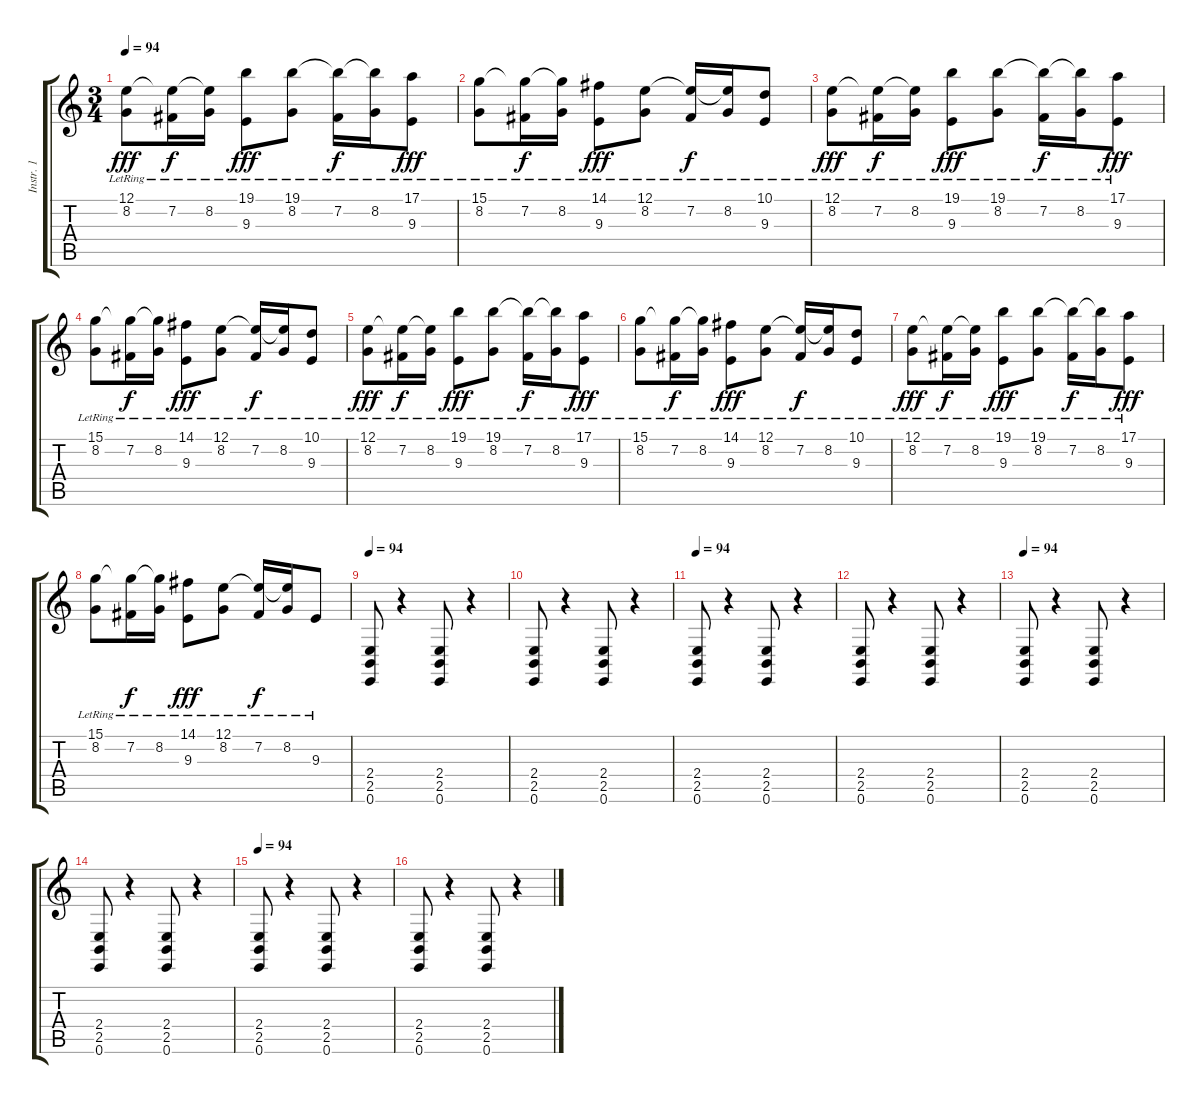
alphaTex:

\track ("Instr. 1" "Instr. 1") {instrument flute}
\staff {score tabs}
\tuning (E4 B3 G3 D3 A2 E2) {hide}
\ts (3 4)
\tempo 94
\clef g2
\ks c
(12.1 8.2{lr}).8{dy fff instrument acousticgrandpiano} (12.1{t} 7.2{lr}).16{dy f} (12.1{t} 8.2{lr}).16 (19.1 9.3{lr}).8{dy fff} (19.1 8.2{lr}).8 (19.1{t} 7.2{lr}).16{dy f} (19.1{t} 8.2{lr}).16 (17.1 9.3{lr}).8{dy fff} |
(15.1 8.2{lr}).8{instrument acousticgrandpiano} (15.1{t} 7.2{lr}).16{dy f} (15.1{t} 8.2{lr}).16 (14.1 9.3{lr}).8{dy fff} (12.1 8.2{lr}).8 (12.1{t} 7.2{lr}).16{dy f} (12.1{t} 8.2{lr}).16 (10.1 9.3{lr}).8 |
(12.1 8.2{lr}).8{dy fff instrument acousticgrandpiano} (12.1{t} 7.2{lr}).16{dy f} (12.1{t} 8.2{lr}).16 (19.1 9.3{lr}).8{dy fff} (19.1 8.2{lr}).8 (19.1{t} 7.2{lr}).16{dy f} (19.1{t} 8.2{lr}).16 (17.1 9.3{lr}).8{dy fff} |
(15.1 8.2{lr}).8{instrument acousticgrandpiano} (15.1{t} 7.2{lr}).16{dy f} (15.1{t} 8.2{lr}).16 (14.1 9.3{lr}).8{dy fff} (12.1 8.2{lr}).8 (12.1{t} 7.2{lr}).16{dy f} (12.1{t} 8.2{lr}).16 (10.1 9.3{lr}).8 |
(12.1 8.2{lr}).8{dy fff instrument acousticgrandpiano} (12.1{t} 7.2{lr}).16{dy f} (12.1{t} 8.2{lr}).16 (19.1 9.3{lr}).8{dy fff} (19.1 8.2{lr}).8 (19.1{t} 7.2{lr}).16{dy f} (19.1{t} 8.2{lr}).16 (17.1 9.3{lr}).8{dy fff} |
(15.1 8.2{lr}).8{instrument acousticgrandpiano} (15.1{t} 7.2{lr}).16{dy f} (15.1{t} 8.2{lr}).16 (14.1 9.3{lr}).8{dy fff} (12.1 8.2{lr}).8 (12.1{t} 7.2{lr}).16{dy f} (12.1{t} 8.2{lr}).16 (10.1 9.3{lr}).8 |
(12.1 8.2{lr}).8{dy fff instrument acousticgrandpiano} (12.1{t} 7.2{lr}).16{dy f} (12.1{t} 8.2{lr}).16 (19.1 9.3{lr}).8{dy fff} (19.1 8.2{lr}).8 (19.1{t} 7.2{lr}).16{dy f} (19.1{t} 8.2{lr}).16 (17.1 9.3{lr}).8{dy fff} |
(15.1 8.2{lr}).8{instrument acousticgrandpiano} (15.1{t} 7.2{lr}).16{dy f} (15.1{t} 8.2{lr}).16 (14.1 9.3{lr}).8{dy fff} (12.1 8.2{lr}).8 (12.1{t} 7.2{lr}).16{dy f} (12.1{t} 8.2{lr}).16 9.3{lr}.8 |
\tempo 94
(2.4 2.5 0.6).8{volume 16 instrument choiraahs} r.4 (2.4 2.5 0.6).8 r.4 |
(2.4 2.5 0.6).8{volume 16 instrument choiraahs} r.4 (2.4 2.5 0.6).8 r.4 |
\tempo 94
(2.4 2.5 0.6).8{volume 16 instrument choiraahs} r.4 (2.4 2.5 0.6).8 r.4 |
(2.4 2.5 0.6).8{volume 16 instrument choiraahs} r.4 (2.4 2.5 0.6).8 r.4 |
\tempo 94
(2.4 2.5 0.6).8{volume 16 instrument choiraahs} r.4 (2.4 2.5 0.6).8 r.4 |
(2.4 2.5 0.6).8{volume 16 instrument choiraahs} r.4 (2.4 2.5 0.6).8 r.4 |
\tempo 94
(2.4 2.5 0.6).8{volume 16 instrument choiraahs} r.4 (2.4 2.5 0.6).8 r.4 |
(2.4 2.5 0.6).8{volume 16 instrument choiraahs} r.4 (2.4 2.5 0.6).8 r.4
